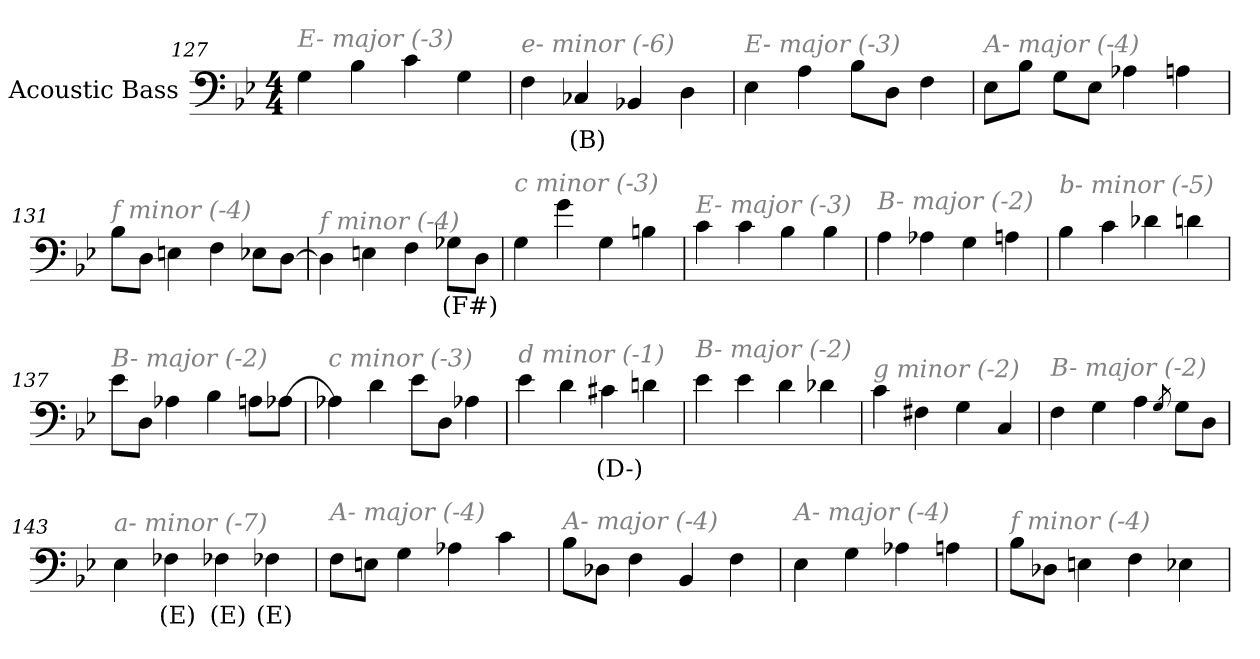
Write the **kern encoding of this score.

**kern	**text
*part1	*part1
*staff1	*staff1
*I"Acoustic Bass	*
*clefF4	*
*ITrd7c12	*
*k[b-e-]	*
*B-:	*
*M4/4	*
=127	=127
!LO:TX:i:color=#808080:t=E- major (-3)	!
4GG	.
4BB-	.
4C	.
4GG	.
=128	=128
!LO:TX:i:color=#808080:t=e- minor (-6)	!
4FF	.
4CC-Xi	(B)
4BBB-X	.
4DD	.
=129	=129
!LO:TX:i:color=#808080:t=E- major (-3)	!
4EE-	.
4AA	.
8BB-L	.
8DDJ	.
4FF	.
=130	=130
!LO:TX:i:color=#808080:t=A- major (-4)	!
8EE-L	.
8BB-J	.
8GGL	.
8EE-J	.
4AA-X	.
4AAn	.
=131	=131
!LO:TX:i:color=#808080:t=f minor (-4)	!
8BB-L	.
8DDJ	.
4EEn	.
4FF	.
8EE-XL	.
[8DDJ	.
=132	=132
!LO:TX:i:color=#808080:t=f minor (-4)	!
4DD]	.
4EEn	.
4FF	.
8GG-XiL	(F#)
8DDJ	.
=133	=133
!LO:TX:i:color=#808080:t=c minor (-3)	!
4GG	.
4G	.
4GG	.
4BBn	.
=134	=134
!LO:TX:i:color=#808080:t=E- major (-3)	!
4C	.
4C	.
4BB-	.
4BB-	.
=135	=135
!LO:TX:i:color=#808080:t=B- major (-2)	!
4AA	.
4AA-X	.
4GG	.
4AAn	.
=136	=136
!LO:TX:i:color=#808080:t=b- minor (-5)	!
4BB-	.
4C	.
4D-X	.
4Dn	.
=137	=137
!LO:TX:i:color=#808080:t=B- major (-2)	!
8E-L	.
8DDJ	.
4AA-X	.
4BB-	.
8AAnL	.
[8AA-XJ	.
=138	=138
!LO:TX:i:color=#808080:t=c minor (-3)	!
4AA-X]	.
4D	.
8E-L	.
8DDJ	.
4AA-X	.
=139	=139
!LO:TX:i:color=#808080:t=d minor (-1)	!
4E-	.
4D	.
4C#Xi	(D-)
4Dn	.
=140	=140
!LO:TX:i:color=#808080:t=B- major (-2)	!
4E-	.
4E-	.
4D	.
4D-X	.
=141	=141
!LO:TX:i:color=#808080:t=g minor (-2)	!
4C	.
4FF#X	.
4GG	.
4CC	.
=142	=142
!LO:TX:i:color=#808080:t=B- major (-2)	!
4FF	.
4GG	.
4AA	.
8qGG	.
8GGL	.
8DDJ	.
=143	=143
!LO:TX:i:color=#808080:t=a- minor (-7)	!
4EE-	.
4FF-Xi	(E)
4FF-Xi	(E)
4FF-Xi	(E)
=144	=144
!LO:TX:i:color=#808080:t=A- major (-4)	!
8FFL	.
8EEnJ	.
4GG	.
4AA-X	.
4C	.
=145	=145
!LO:TX:i:color=#808080:t=A- major (-4)	!
8BB-L	.
8DD-XJ	.
4FF	.
4BBB-	.
4FF	.
=146	=146
!LO:TX:i:color=#808080:t=A- major (-4)	!
4EE-	.
4GG	.
4AA-X	.
4AAn	.
=147	=147
!LO:TX:i:color=#808080:t=f minor (-4)	!
8BB-L	.
8DD-XJ	.
4EEn	.
4FF	.
4EE-X	.
=	=
*-	*-
